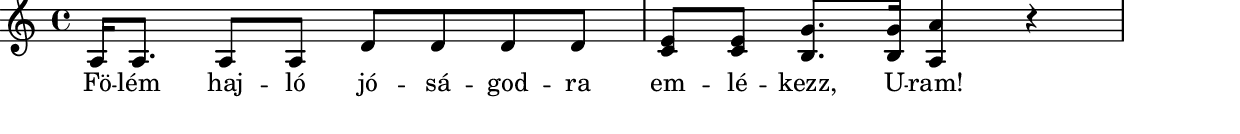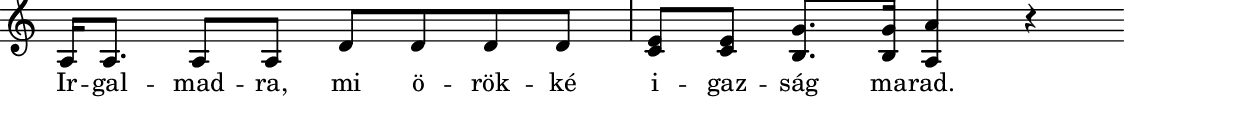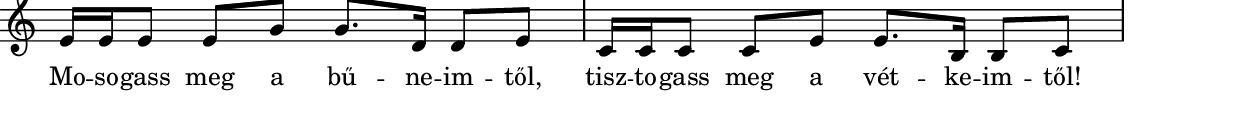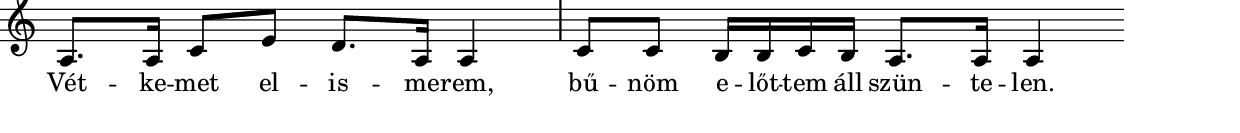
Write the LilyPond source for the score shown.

% MusicXML to Lilypond converter by Kovi

szovegAAA = \lyricmode {  "Fö" -- "lém" "haj" -- "ló" "jó" -- "sá" -- "god" -- "ra" "em" -- "lé" -- "kezz," "U" -- "ram!" "Ir" -- "gal" -- "mad" -- "ra," "mi" "ö" -- "rök" -- "ké" "i" -- "gaz" -- "ság" "ma" -- "rad." "Mo" -- "so" -- "gass" "meg" "a" "bű" -- "ne" -- "im" -- "től," "tisz" -- "to" -- "gass" "meg" "a" "vét" -- "ke" -- "im" -- "től!" "Vét" -- "ke" -- "met" "el" -- "is" -- "me" -- "rem," "bű" -- "nöm" "e" -- "lőt" -- "tem" "áll" "szün" -- "te" -- "len."  }

% Analyzing...
% 1 parts
% 1 Staff
% forceBassClefActive = 
melody = {
% 72 notes in the part
% 1 voices

\new Staff
\new Voice {
% 72 notes
% 8 mesaures

% Measure 1
\clef "treble"
\key c \major
\time 4/4 
a16 a8. a8 a8 d'8 d'8 d'8 d'8 
% Measure 2
<c' e' >8 <c' e' >8 <b g' >8. <b g' >16 <a a' >4 r4 
% Measure 3
\break
a16 a8. a8 a8 d'8 d'8 d'8 d'8 
% Measure 4
<c' e' >8 <c' e' >8 <b g' >8. <b g' >16 <a a' >4 r4 
% Measure 5
\bar "|:" \break
e'16 e'16 e'8 e'8 g'8 g'8. d'16 d'8 e'8 
% Measure 6
c'16 c'16 c'8 c'8 e'8 e'8. b16 b8 c'8 
% Measure 7
\break
a8. a16 c'8 e'8 d'8. a16 a4 
% Measure 8
c'8 c'8 b16 b16 c'16 b16 a8. a16 a4 \bar ":|" 
} % voice
\addlyrics { \szovegAAA }

} % melody


harmonies = \chordmode {
% 19 chords
\germanChords
a4:m s4 d4:m s4 c4 e4 a4:m s4 a4:m s4 d4:m s4 c4 e4 a4:m s4 c4 s4 g4 s4 a4:m s4 e4 s4 a4:m s4 d4 s4 f4 e4 a4:m
}

\include "../../definitions.ly"
